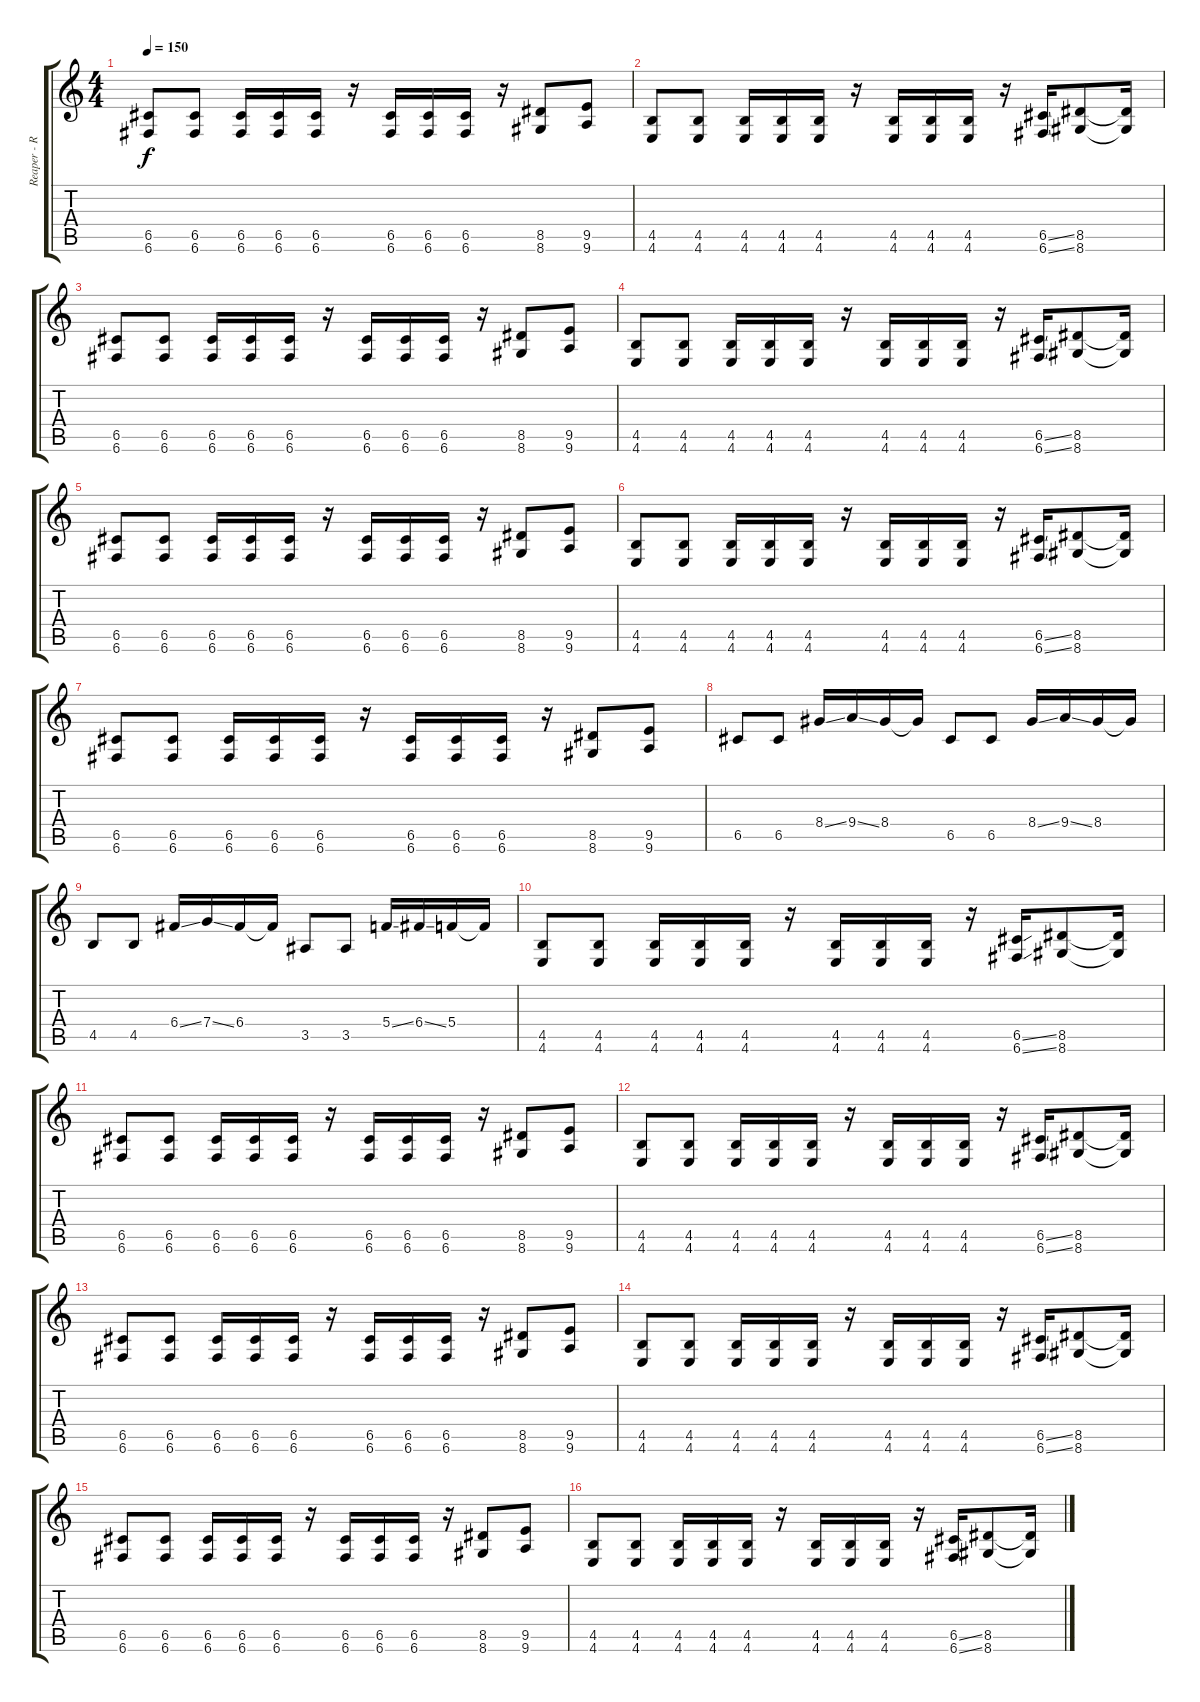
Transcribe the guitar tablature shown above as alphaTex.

\track ("Reaper - Right" "Reaper - R") {instrument overdrivenguitar}
\staff {score tabs}
\tuning (D4 A3 F3 C3 G2 C2) {hide}
\ts (4 4)
\tempo 150
\clef g2
\ks c
(6.5 6.6).8{dy f} (6.5 6.6).8 (6.5 6.6).16 (6.5 6.6).16 (6.5 6.6).16 r.16 (6.5 6.6).16 (6.5 6.6).16 (6.5 6.6).16 r.16 (8.5 8.6).8 (9.5 9.6).8 |
(4.5 4.6).8 (4.5 4.6).8 (4.5 4.6).16 (4.5 4.6).16 (4.5 4.6).16 r.16 (4.5 4.6).16 (4.5 4.6).16 (4.5 4.6).16 r.16 (6.5{ss} 6.6{ss}).16 (8.5 8.6).8 (8.5{t} 8.6{t}).16 |
(6.5 6.6).8 (6.5 6.6).8 (6.5 6.6).16 (6.5 6.6).16 (6.5 6.6).16 r.16 (6.5 6.6).16 (6.5 6.6).16 (6.5 6.6).16 r.16 (8.5 8.6).8 (9.5 9.6).8 |
(4.5 4.6).8 (4.5 4.6).8 (4.5 4.6).16 (4.5 4.6).16 (4.5 4.6).16 r.16 (4.5 4.6).16 (4.5 4.6).16 (4.5 4.6).16 r.16 (6.5{ss} 6.6{ss}).16 (8.5 8.6).8 (8.5{t} 8.6{t}).16 |
(6.5 6.6).8 (6.5 6.6).8 (6.5 6.6).16 (6.5 6.6).16 (6.5 6.6).16 r.16 (6.5 6.6).16 (6.5 6.6).16 (6.5 6.6).16 r.16 (8.5 8.6).8 (9.5 9.6).8 |
(4.5 4.6).8 (4.5 4.6).8 (4.5 4.6).16 (4.5 4.6).16 (4.5 4.6).16 r.16 (4.5 4.6).16 (4.5 4.6).16 (4.5 4.6).16 r.16 (6.5{ss} 6.6{ss}).16 (8.5 8.6).8 (8.5{t} 8.6{t}).16 |
(6.5 6.6).8 (6.5 6.6).8 (6.5 6.6).16 (6.5 6.6).16 (6.5 6.6).16 r.16 (6.5 6.6).16 (6.5 6.6).16 (6.5 6.6).16 r.16 (8.5 8.6).8 (9.5 9.6).8 |
6.5.8 6.5.8 8.4{ss}.16 9.4{ss}.16 8.4.16 8.4{t}.16 6.5.8 6.5.8 8.4{ss}.16 9.4{ss}.16 8.4.16 8.4{t}.16 |
4.5.8 4.5.8 6.4{ss}.16 7.4{ss}.16 6.4.16 6.4{t}.16 3.5.8 3.5.8 5.4{ss}.16 6.4{ss}.16 5.4.16 5.4{t}.16 |
(4.5 4.6).8 (4.5 4.6).8 (4.5 4.6).16 (4.5 4.6).16 (4.5 4.6).16 r.16 (4.5 4.6).16 (4.5 4.6).16 (4.5 4.6).16 r.16 (6.5{ss} 6.6{ss}).16 (8.5 8.6).8 (8.5{t} 8.6{t}).16 |
(6.5 6.6).8 (6.5 6.6).8 (6.5 6.6).16 (6.5 6.6).16 (6.5 6.6).16 r.16 (6.5 6.6).16 (6.5 6.6).16 (6.5 6.6).16 r.16 (8.5 8.6).8 (9.5 9.6).8 |
(4.5 4.6).8 (4.5 4.6).8 (4.5 4.6).16 (4.5 4.6).16 (4.5 4.6).16 r.16 (4.5 4.6).16 (4.5 4.6).16 (4.5 4.6).16 r.16 (6.5{ss} 6.6{ss}).16 (8.5 8.6).8 (8.5{t} 8.6{t}).16 |
(6.5 6.6).8 (6.5 6.6).8 (6.5 6.6).16 (6.5 6.6).16 (6.5 6.6).16 r.16 (6.5 6.6).16 (6.5 6.6).16 (6.5 6.6).16 r.16 (8.5 8.6).8 (9.5 9.6).8 |
(4.5 4.6).8 (4.5 4.6).8 (4.5 4.6).16 (4.5 4.6).16 (4.5 4.6).16 r.16 (4.5 4.6).16 (4.5 4.6).16 (4.5 4.6).16 r.16 (6.5{ss} 6.6{ss}).16 (8.5 8.6).8 (8.5{t} 8.6{t}).16 |
(6.5 6.6).8 (6.5 6.6).8 (6.5 6.6).16 (6.5 6.6).16 (6.5 6.6).16 r.16 (6.5 6.6).16 (6.5 6.6).16 (6.5 6.6).16 r.16 (8.5 8.6).8 (9.5 9.6).8 |
(4.5 4.6).8 (4.5 4.6).8 (4.5 4.6).16 (4.5 4.6).16 (4.5 4.6).16 r.16 (4.5 4.6).16 (4.5 4.6).16 (4.5 4.6).16 r.16 (6.5{ss} 6.6{ss}).16 (8.5 8.6).8 (8.5{t} 8.6{t}).16
